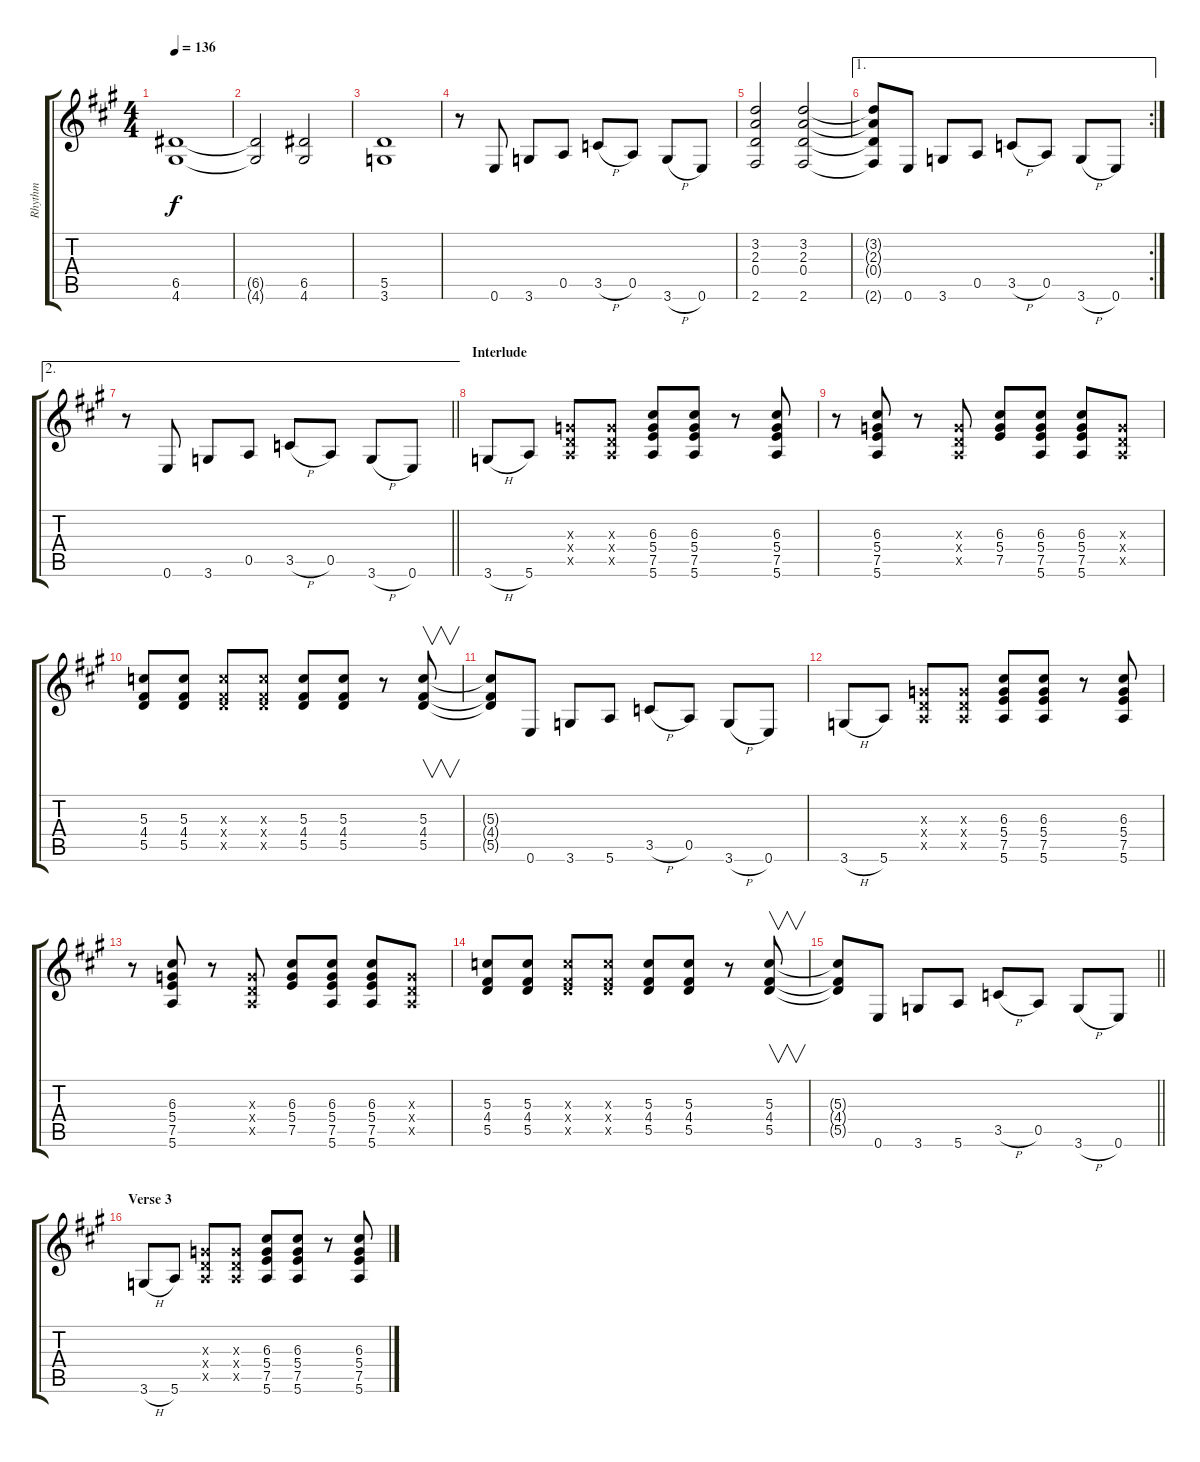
\track ("Rhythm" "Rhythm") {instrument overdrivenguitar}
\staff {score tabs}
\tuning (E4 B3 G3 D3 A2 E2) {hide}
\ts (4 4)
\tempo 136
\clef g2
\ks a
(6.5 4.6).1{dy f} |
(6.5{t} 4.6{t}).2 (6.5 4.6).2 |
(5.5 3.6).1 |
r.8 0.6.8 3.6.8 0.5.8 3.5{h}.8 0.5.8 3.6{h}.8 0.6.8 |
(3.2 2.3 0.4 2.6).2 (3.2 2.3 0.4 2.6).2 |
\ae 1
\rc 2
(3.2{t} 2.3{t} 0.4{t} 2.6{t}).8 0.6.8 3.6.8 0.5.8 3.5{h}.8 0.5.8 3.6{h}.8 0.6.8 |
\ae 2
\barLineRight lightlight
r.8 0.6.8 3.6.8 0.5.8 3.5{h}.8 0.5.8 3.6{h}.8 0.6.8 |
\section ("" "Interlude")
3.6{h}.8 5.6.8 (0.3{x} 0.4{x} 0.5{x}).8 (0.3{x} 0.4{x} 0.5{x}).8 (6.3 5.4 7.5 5.6).8 (6.3 5.4 7.5 5.6).8 r.8 (6.3 5.4 7.5 5.6).8 |
r.8 (6.3 5.4 7.5 5.6).8 r.8 (0.3{x} 0.4{x} 0.5{x}).8 (6.3 5.4 7.5).8 (6.3 5.4 7.5 5.6).8 (6.3 5.4 7.5 5.6).8 (0.3{x} 0.4{x} 0.5{x}).8 |
(5.3 4.4 5.5).8 (5.3 4.4 5.5).8 (5.3{x} 4.4{x} 5.5{x}).8 (5.3{x} 4.4{x} 5.5{x}).8 (5.3 4.4 5.5).8 (5.3 4.4 5.5).8 r.8 (5.3 4.4 5.5).8{v} |
(5.3{t} 4.4{t} 5.5{t}).8 0.6.8 3.6.8 5.6.8 3.5{h}.8 0.5.8 3.6{h}.8 0.6.8 |
3.6{h}.8 5.6.8 (0.3{x} 0.4{x} 0.5{x}).8 (0.3{x} 0.4{x} 0.5{x}).8 (6.3 5.4 7.5 5.6).8 (6.3 5.4 7.5 5.6).8 r.8 (6.3 5.4 7.5 5.6).8 |
r.8 (6.3 5.4 7.5 5.6).8 r.8 (0.3{x} 0.4{x} 0.5{x}).8 (6.3 5.4 7.5).8 (6.3 5.4 7.5 5.6).8 (6.3 5.4 7.5 5.6).8 (0.3{x} 0.4{x} 0.5{x}).8 |
(5.3 4.4 5.5).8 (5.3 4.4 5.5).8 (5.3{x} 4.4{x} 5.5{x}).8 (5.3{x} 4.4{x} 5.5{x}).8 (5.3 4.4 5.5).8 (5.3 4.4 5.5).8 r.8 (5.3 4.4 5.5).8{v} |
\barLineRight lightlight
(5.3{t} 4.4{t} 5.5{t}).8 0.6.8 3.6.8 5.6.8 3.5{h}.8 0.5.8 3.6{h}.8 0.6.8 |
\section ("" "Verse 3")
3.6{h}.8 5.6.8 (0.3{x} 0.4{x} 0.5{x}).8 (0.3{x} 0.4{x} 0.5{x}).8 (6.3 5.4 7.5 5.6).8 (6.3 5.4 7.5 5.6).8 r.8 (6.3 5.4 7.5 5.6).8
